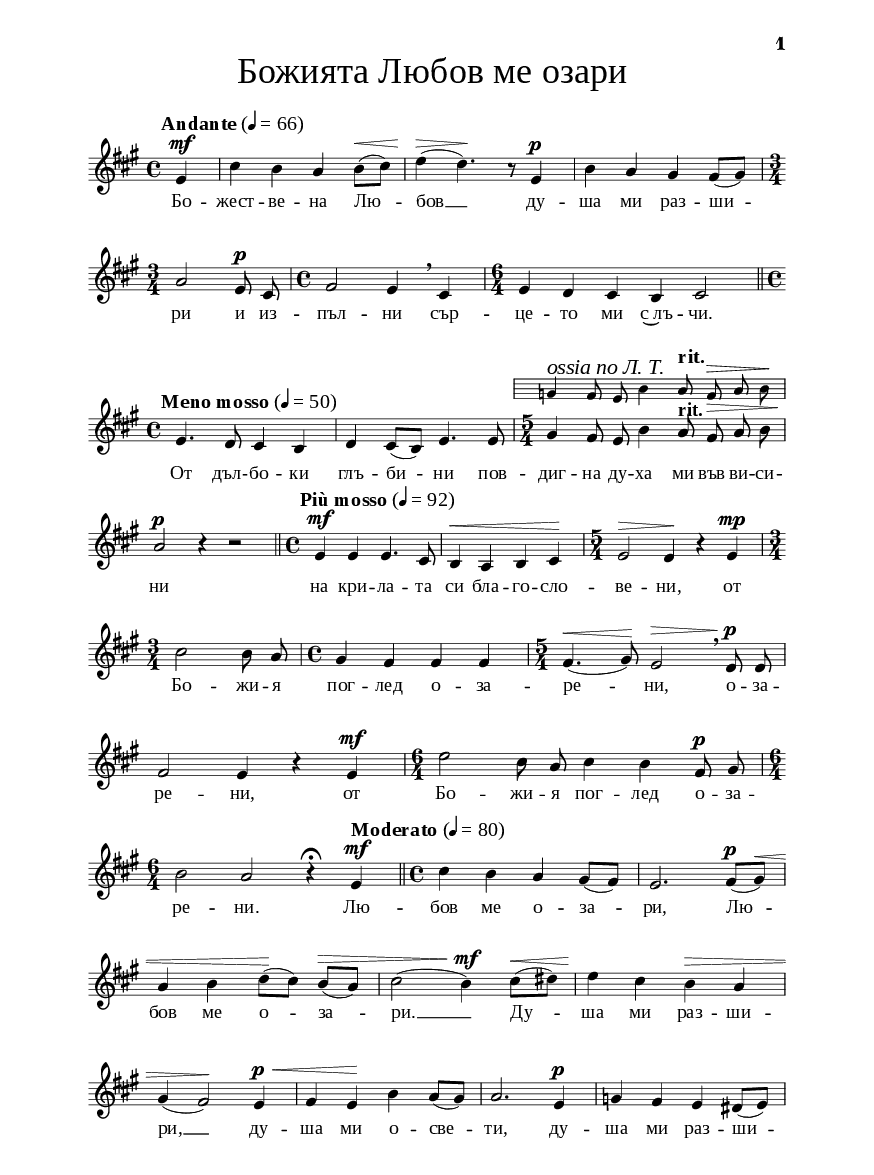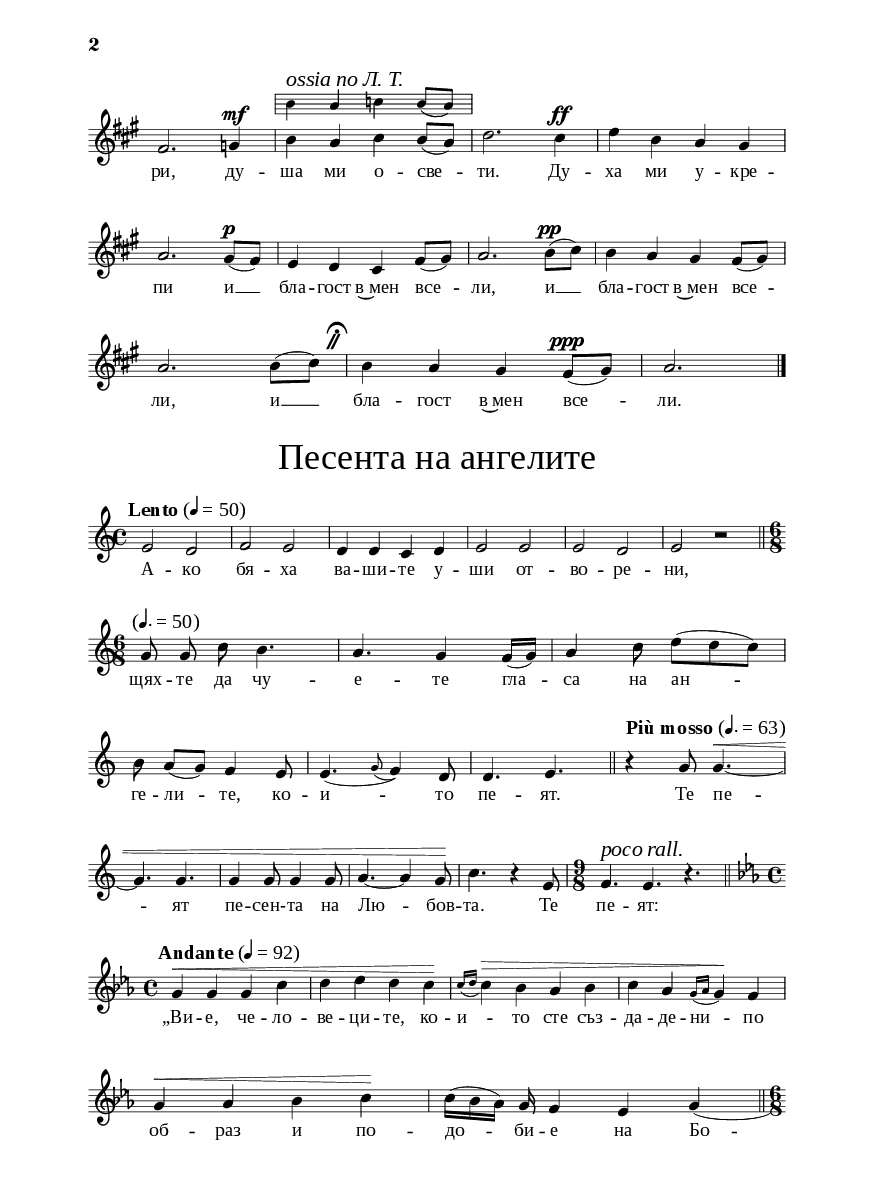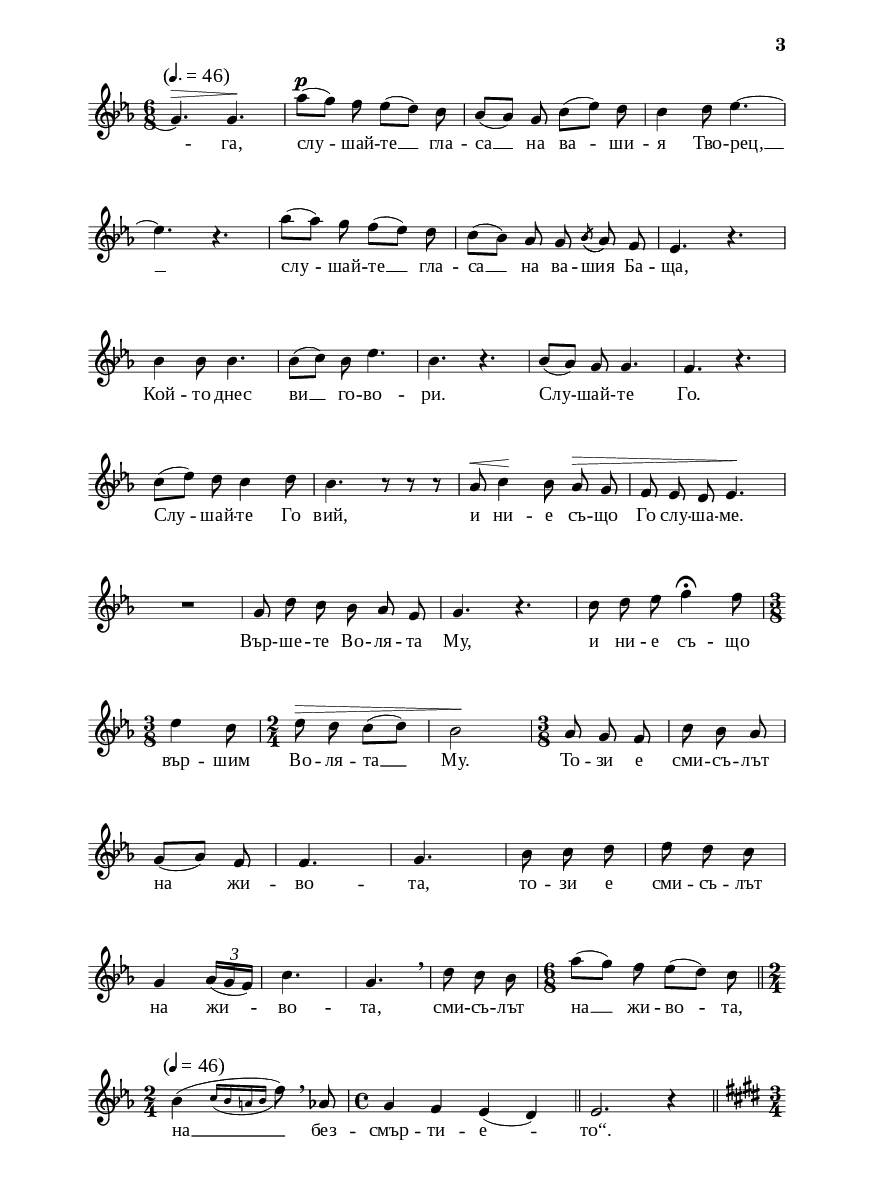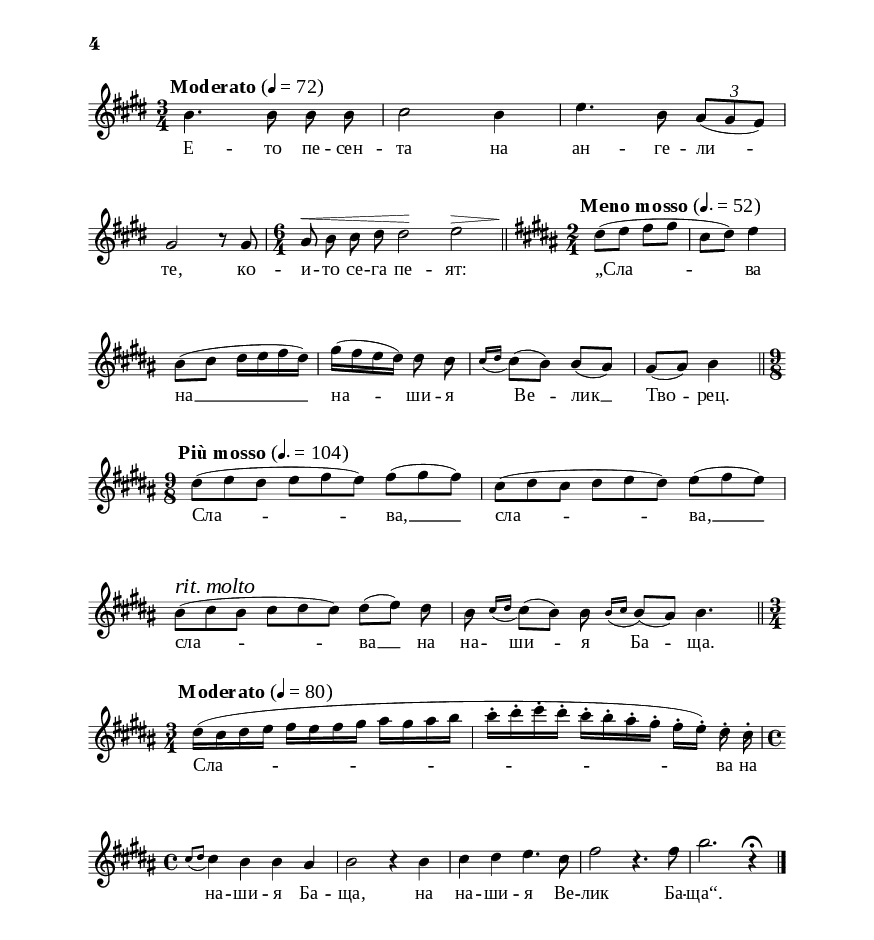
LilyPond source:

\version "2.24.4"

% include paper part and global functions
\include "include/globals.ily"

\bookpart {
  \label #'ref206
  \tocItem \markup "Божията Любов ме озари"
  \include "include/bookpart-paper.ily"
  \score {
    \layout {
      indent = 0.0\cm % remove first line indentation
      ragged-last = ##f % do spread last line to fill the whole space
      \override Staff.BarLine.thick-thickness = #4 %make the end and repeat bars thiner
      \override Score.VoltaBracket.font-size = #-1.7 % make the repeat number fontsize smaller


      \context {
        \Score
        \omit BarNumber %remove bar numbers
        \override KeySignature.X-offset = #-1.2 % decrease keysigniture offset
        \override TimeSignature.X-offset = #-1.8 % decrease time signiture offset
        \override MetronomeMark.font-size = #1.5 % increase the tempo fontsize
        \override TupletNumber.font-size = #0.4 % increase the triol number

      } % context

      \context {
        % change staff size
        \Staff
        fontSize = #+0 % affects notes size only
        \override StaffSymbol.staff-space = #(magstep -3)
        \override StaffSymbol.thickness = #0.5
        \override BarLine.hair-thickness = #1
        %\override StaffSymbol.ledger-line-thickness = #'(0 . 0)
      }

      \context {
        % adjust space between staff and lyrics and between the two lyric lines
        \Lyrics
        \override VerticalAxisGroup.nonstaff-relatedstaff-spacing = #'((padding . 1))
        \override VerticalAxisGroup.nonstaff-nonstaff-spacing = #'((minimum-distance . 2))
        includeGraceNotes = ##t
      }
    } % layout

    \new Staff = main \absolute {
      \clef treble
      \key a \major
      \time 4/4
      \tempoFunc "Andante" 4 "66"
      \autoBeamOff
      \partial 4
      e'4 ^\mf  | % 2
      cis''4  b'4  a'4  b'8 ( [ ^\<
      cis''8 ) ] | % 3
      e''4 ( ^\! ^\>  d''4. ) \! r8  e'4^\p | % 4
      b'4  a'4  gis'4  fis'8 ( [
      gis'8 ) ] \break| % 5
      \time 3/4  | % 5
      a'2  e'8  ^\p  cis'8   | % 6
      \time 4/4  | % 6
      fis'2  e'4   \breathe cis'4 | % 7
      \time 6/4  | % 7
      e'4  d'4  cis'4  b4  cis'2 \bar
      "||"
      \time 4/4  \break | % 8
      | % 8
      \tempoFunc "Meno mosso" 4 "50"
      e'4.  d'8  cis'4  b4 | % 9
      d'4  cis'8 ( [  b8 ) ]  e'4.  e'8 |
      \time 5/4  |
      <<
        {
          gis'4 fis'8 e'8 b'4 \tempo "rit." a'8 fis'8 ^\> a'8  b'8 \break |
        }

        \new Staff \with {
          \override VerticalAxisGroup.default-staff-staff-spacing =
          #'((basic-distance . 6.5)
             (padding . -10))
          \remove "Time_signature_engraver"
          alignAboveContext = #"main"
          fontSize = #-1
          \override StaffSymbol.staff-space = #(magstep -4)
          \override StaffSymbol.thickness = #(magstep -4)
          firstClef = ##f
        }
        {  \time 5/4  \autoBeamOff g'!4^\markup { \huge \italic "ossia по Л. Т." } f'8 e'8 b'4 a'8_\markup { \large \bold "rit." } f'8 ^\> a'8  b'8^\!  \break |  }
      >>

      a'2 ^\! ^\p r4 r2 \bar "||"
      \time 4/4   | % 12
      \tempoFunc "Più mosso" 4 "92" e'4 ^\mf

      e'4
      e'4.   cis'8 | % 13
      b4 ^\<  a4  b4  cis'4 ^\!  | % 14
      \time 5/4  | % 14
      e'2 ^\>  d'4 ^\! r4  e'4 ^\mp \break | % 15
      \time 3/4  | % 15
      cis''2  b'8   a'8  | % 16
      \time 4/4  | % 16
      gis'4  fis'4  fis'4  fis'4 | % 17
      \time 5/4  | % 17
      fis'4. ( ^\<  gis'8 ) ^\!  e'2 ^\> \breathe d'8
      ^\!  ^\p  d'8 \break | % 18
      fis'2  e'4 r4  e'4 ^\mf | % 19
      \time 6/4  | % 19
      e''2  cis''8   a'8   cis''4
      b'4  fis'8  ^\p  gis'8 | \time 6/4 \break

      b'2  a'2 r4 ^\fermata
      \tempoFunc "Moderato" 4 "80"
      e'4
      ^\mf | % 21
      \time 4/4  | \bar "||" % 21
      cis''4  b'4  a'4  gis'8 ( [
      fis'8 ) ]  | % 22
      e'2.  fis'8 ( [ ^\p  gis'8 ) ] ^\< \break | % 23
      a'4  b'4  d''8 ( [ ^\!  cis''8 )
      ]  b'8 ( [ ^\>  a'8 ) ] | % 24
      cis''2 (  b'4 ) ^\! ^\mf  cis''8 ( [ ^\<
      dis''8 ) ] | % 25
      e''4 ^\!  cis''4  b'4 ^\>  a'4 |\break % 26
      gis'4 (  fis'2 ) ^\!  e'4 ^\p ^\<  | % 27
      fis'4  e'4 ^\! b'4  a'8 ( [
      gis'8 ) ] | % 28
      a'2.  e'4 ^\p | % 29
      g'4  fis'4  e'4  dis'8 ( [  e'8
      ) ] | \break
      fis'2.  g'4 ^\mf  | % 31

      <<
        {

          b'4  a'4  cis''4  b'8 ( [  a'8 ])
        }

        \new Staff \with {
          \override VerticalAxisGroup.default-staff-staff-spacing =
          #'((basic-distance . 5.5)
             (padding . -10))
          \remove "Time_signature_engraver"
          alignAboveContext = #"main"
          fontSize = #-1
          \override StaffSymbol.staff-space = #(magstep -4)
          \override StaffSymbol.thickness = #(magstep -4)
          firstClef = ##f
        }
        {  b'4^\markup { \huge \italic "ossia по Л. Т."}  a'4  c''!4  b'8 ( [  a'8 ])  }
      >>


      | % 32


      d''2.  cis''4 ^\ff  | % 33
      e''4  b'4  a'4  gis'4 | \break % 34
      a'2.  gis'8 ( [ ^\p  fis'8 ) ]  | % 35
      e'4  d'4  cis'4  fis'8 ( [  gis'8
      ) ] | % 36
      a'2.  b'8 ( [ ^\pp  cis''8 ) ]
      | % 37
      b'4  a'4  gis'4  fis'8 ( [
      gis'8 ) ] | \break % 38
      a'2.  b'8 ( [  cis''8 ) ]
      ^\markup {
        \override #'(baseline-skip . 1.2)
        \column {
          \line { "   " \musicglyph #"scripts.ufermata"}
          \line { "   " \musicglyph #"scripts.caesura.straight" }
        }
      }
      | % 39
      b'4  a'4  gis'4  fis'8 ( [ ^\ppp
      gis'8 ) ] |
      a'2. \bar "|."
    }

    \addlyrics {
      Бо -- жест -- ве -- на Лю -- бов __
      ду -- ша ми раз -- ши -- ри
      и из -- пъл -- ни сър -- це -- то
      ми с~лъ -- чи. От "дъл-" -- бо -- ки
      глъ -- би -- ни пов -- диг -- на
      ду -- ха ми във ви -- си -- ни на
      кри -- ла -- та си бла -- го -- сло
      -- ве -- ни, от Бо -- жи -- я пог --
      лед о -- за -- ре -- ни, о -- за
      -- ре -- ни, от Бо -- жи -- я пог --
      лед о -- за -- ре -- ни. Лю -- бов
      ме о -- за -- ри, Лю -- бов
      ме о -- за -- ри. __ Ду --
      ша ми раз -- ши -- ри,  __ ду --
      ша ми о -- све  -- ти, ду -- ша
      ми раз -- ши  -- ри, ду -- ша ми
      о -- све -- ти. Ду -- ха ми у --
      кре -- пи и __  бла -- гост в~мен
      все -- ли, и __ бла -- гост
      в~мен все -- ли, и __ бла --
      гост в~мен все -- ли.}

      \header {
        title = \titleFunc #'ref_desc_14 "Божията Любов ме озари " " Božijata Ljubov me ozari"
      }

      \midi{}

    } % score

    \label #'ref207
    \tocItem \markup "Песента на ангелите "
    \include "include/bookpart-paper.ily"
    \score {
      \layout {
        indent = 0.0\cm % remove first line indentation
        ragged-last = ##f % do spread last line to fill the whole space
        \override Staff.BarLine.thick-thickness = #4 %make the end and repeat bars thiner
        \override Score.VoltaBracket.font-size = #-1.7 % make the repeat number fontsize smaller


        \context {
          \Score
          \omit BarNumber %remove bar numbers
          \override KeySignature.X-offset = #-1.2 % decrease keysigniture offset
          \override TimeSignature.X-offset = #-1.8 % decrease time signiture offset
          \override MetronomeMark.font-size = #1.5 % increase the tempo fontsize
          \override TupletNumber.font-size = #0.4 % increase the triol number

        } % context

        \context {
          % change staff size
          \Staff
          fontSize = #+0 % affects notes size only
          \override StaffSymbol.staff-space = #(magstep -3)
          \override StaffSymbol.thickness = #0.5
          \override BarLine.hair-thickness = #1
          %\override StaffSymbol.ledger-line-thickness = #'(0 . 0)
        }

        \context {
          % adjust space between staff and lyrics and between the two lyric lines
          \Lyrics
          \override VerticalAxisGroup.nonstaff-relatedstaff-spacing = #'((padding . 1))
          \override VerticalAxisGroup.nonstaff-nonstaff-spacing = #'((minimum-distance . 2))
          includeGraceNotes = ##t
        }
      } % layout

      \new Voice \absolute {
        \clef treble
        \key c \major
        \time 4/4
        \tempoFunc "Lento" 4 "50"
        \autoBeamOff
        \override Hairpin.to-barline = ##f
        \override Hairpin.after-line-breaking = ##t
        e'2  d'2 |  f'2  e'2 | % 2
        d'4  d'4  c'4  d'4 |  e'2
        e'2 | % 3
        e'2  d'2 | e'2 r2 | \break % 4
        \time 6/8  | \bar"||" % 4
        \tempoFunc "" 4. "50"
        g'8  g'8 c''8 b'4.  | % 5
        a'4.  g'4  f'16 ( [  g'16 ) ] | % 6
        a'4 c''8 e''8 ( [ d''8
        c''8 ) ] |\break  % 7
        b'8  a'8 ( [  g'8 ) ]  f'4  e'8
        | % 8
        e'4. ( \appoggiatura {  g'8 }  f'4 )
        d'8 | % 9
        d'4.  e'4. \bar"||" |
        \tempoFunc "Più mosso" 4. "63"
        r4  g'8
        g'4. ~ ^\< |  \break % 11
        g'4.  g'4. | % 12
        g'4  g'8  g'4  g'8 | % 13
        a'4. ~  a'4  g'8 _\!  | % 14
        c''4.  r4  e'8 |  % 15
        \time 9/8  | % 15
        f'4. ^\markup{ \huge \italic {poco rall.} }  e'4. r4. \bar
        "||" \break
        \key es \major \time 4/4 | % 16
        \tempoFunc "Andante" 4 "92"
        g'4 ^\<  g'4  g'4 c''4 | d''4
        es''4 d''4 c''4 ^\! | % 17
        \grace {  c''16 ( [  d''16 ] } c''4 ) ^\>
        bes'4  as'4 bes'4 | c''4
        as'4 \grace {  g'16 ( [  as'16 ] }  g'4 )
        ^\! f'4 | \break % 18
        g'4 ^\<  as'4 bes'4 c''4  ^\!
        c''16 ( [ bes'16  as'16 )  ] g'16
        f'4  es'4  g'4 (\bar "||"
        \break | % 19
        \time 6/8  | % 19
        \tempoFunc "" 4. "46"
        g'4. ^\> ) g'4.  ^\! |
        as''8 ( [ ^\p g''8 ) ] f''8
        es''8 ( [ d''8 ) ] c''8 | % 21
        bes'8 ( [  as'8 ) ]  g'8 c''8 ( [
        es''8 ) ] d''8 | % 22
        c''4 d''8 es''4. ~ \break | % 23
        es''4. r4. | % 24
        bes''8 ( [ as''8 ) ] g''8
        f''8 ( [ es''8 ) ] d''8 | % 25
        c''8 ( [ bes'8 ) ]  as'8  g'8
        \acciaccatura {  bes'8 ( }  as'8 )  f'8 | % 26
        es'4. r4. \break | % 27
        bes'4 bes'8 bes'4. | % 28
        bes'8 ( [ c''8 ) ] bes'8
        es''4. | % 29
        bes'4. r4. |
        bes'8 ( [  as'8 ) ]  g'8  g'4. | % 31
        f'4. r4. \break| % 32
        c''8 ( [ es''8 ) ] d''8 c''4
        d''8 | % 33
        bes'4. r8 r8 r8 | as'8 ^\<  % 34
        c''4 ^\! bes'8  as'8 ^\>  g'8 |
        f'8 es'8   d'8
        es'4. ^\! \break | % 36
        R2. | % 37
        g'8 d''8 c''8 bes'8
        as'8  f'8 | % 38
        g'4. r4. | % 39
        c''8 d''8 es''8 g''4
        ^\fermata f''8 \break |
        \time 3/8  |
        es''4 c''8 | % 41
        \time 2/4  | % 41
        es''8 ^\> d''8 c''8 ( [ d''8
        ) ] | % 42
        bes'2 ^\! | % 43
        \time 3/8  | % 43
        as'8  g'8  f'8 | % 44
        c''8 bes'8  as'8 \break | % 45
        g'8 ( [  as'8 ) ]  f'8 | % 46
        f'4. | % 47
        g'4. | % 48
        bes'8 c''8 d''8 | % 49
        es''8 d''8 c''8 \break |
        g'4 \once \omit TupletBracket
        \times 2/3  {
          as'16 ( [  g'16  f'16 ) ]
        }
        | % 51
        c''4. | % 52
        g'4.  \breathe | % 53
        d''8 c''8 bes'8 | % 54
        \time 6/8  | % 54
        as''8 ( [ g''8 ) ] f''8 es''8
        ( [ d''8 ) ] c''8 \bar "||"
        \break | % 55
        \time 2/4  | % 55
        \tempoFunc "" 4 "46" | % 55
        bes'4 ( \acciaccatura {
          c''16 [bes'16 a'16
          bes'16 ]
        }
        f''8 )  \breathe as'8  | % 56
        \time 4/4  | % 56
        g'4  f'4  es'4 (  d'4 ) \bar "||"
        es'2. r4 \bar "||"
        \break | % 58
        \once \override Staff.KeyCancellation.break-visibility = #all-invisible
        \key e \major \time 3/4 | % 58
        \tempoFunc "Moderato" 4 "72"
        b'4. b'8 b'8 b'8 | % 59
        cis''2 b'4 |
        e''4. b'8 \once \omit TupletBracket
        \times 2/3  {
          a'8 ( [  gis'8  fis'8 ) ]
        }
        | \break % 61
        gis'2 r8  gis'8 | % 62
        \time 6/4  | % 62
        a'8 ^\< b'8 cis''8 dis''8
        dis''2 ^\!
        \once \override Hairpin.to-barline = ##t
        e''2 ^\> \bar "||"
        \key b \major \time 2/4 | % 63
        \tempoFunc "Meno mosso" 4. "52"
        dis''8 ( [ _\! e''8 ] fis''8 [
        gis''8 ] | % 64
        cis''8 [ dis''8 ) ] e''4 | \break % 65
        b'8 ( [ cis''8 ] dis''16 [
        e''16 fis''16 dis''16 ) ]  | % 66
        gis''16 ( [ fis''16 e''16
        dis''16 ) ] dis''8 cis''8 | % 67
        \grace {  cis''16 ( [  dis''16 ] } cis''8 )
        ( [ b'8 ) ]  b'8 ( [  ais'8 ) ] | % 68
        gis'8 ( [  ais'8 ) ] b'4 \bar "||" \break
        \time 9/8  | % 69
        \tempoFunc "Più mosso" 4. "104"
        dis''8 ( [  e''8
        dis''8 ] e''8 [
        fis''8 e''8 ) ] fis''8 ( [ gis''8
        fis''8 ) ]  |
        cis''8 ( [ dis''8 cis''8 ]
        dis''8 [ e''8 dis''8 ) ] e''8 ( [
        fis''8 e''8 ) ] | \break % 71
        b'8 ( [ ^\markup{ \huge \italic {rit. molto} } cis''8
        b'8 ] cis''8 [ dis''8 cis''8
        ) ] dis''8 (  [e''8] ) dis''8  | % 72

        b'8  \acciaccatura { cis''16  [  dis''16 ] }
        cis''8 [( b'8 )]

        b'8  \acciaccatura { b'16 [  cis''16 ] }
        b'8 [( ais'8 )]

        b'4. \break | % 73
        \time 3/4  | \bar "||" % 73
        \tempoFunc "Moderato" 4 "80"
        \once \override Slur.positions = #'(1.5 . 2.6) dis''16 ( [ cis''16 dis''16
        e''16 ] fis''16 [ e''16 fis''16
        gis''16 ] ais''16 [ gis''16
        ais''16 b''16  ] | cis'''16  -. [
        dis'''16 -. e'''16 -. dis'''16 -. ]
        cis'''16 -. [ b''16 -. ais''16 -.
        gis''16  -. ] fis''16 -. [e''16] )
        -. dis''16 -. cis''16 -. | \break
        \time 4/4
        \acciaccatura {  cis''8 [  dis''8 ] } cis''4
        b'4 b'4 ais'4  |
        b'2 r4 b'4 | cis''4 dis''4 e''4. cis''8
        |

        fis''2  r4. fis''8 | b''2. r4 \fermata \bar "|."
      }

      \addlyrics {
        А
        -- ко бя -- ха ва -- ши -- те у -- ши
        от -- во -- ре -- ни, щях -- те да
        чу -- е -- те гла -- са на ан
        --  ге -- ли -- те, ко -- и
        --  то пе -- ят. Те пе --
        ят пе -- "сен-" -- та на Лю -- бов
        -- та. Те пе -- ят: „Ви -- е, че --
        ло -- ве -- ци -- те, ко -- и --
        то сте съз -- да -- де -- ни --
        по об -- раз и по -- до --
        би -- е на Бо -- га, слу -- шай
        -- те __  гла -- са __  на ва --
        ши -- я Тво -- рец, __ слу --
        шай -- те __  гла -- са __  на ва
        -- шия Ба -- ща, Кой -- то днес
        ви __  го -- во -- ри. Слу -- "шай-"
        -- те Го. Слу -- шай -- те Го
        вий, и ни -- е съ -- що Го слу --
        ша -- ме. "Вър-" -- ше -- те Во -- ля --
        та Му, и ни -- е съ -- що вър --
        шим Во -- ля -- та __  Му. То -- зи
        е сми -- съ -- лът на  жи -- во
        -- та, то -- зи е сми -- съ -- лът
        на жи --  во -- та, сми -- съ
        -- лът на __ жи -- во -- та, на __
        без -- смър -- ти
        -- е -- то“. Е -- то пе -- сен --
        та на ан -- ге -- ли  --  те,
        ко -- и -- то се -- га пе -- ят:
        „Сла --     ва на __
        на --
        ши -- я "       Ве" -- лик __
        Тво -- рец. Сла --
        ва, __  сла --
        ва, __  сла --
        ва __ на на   -- "    ши" --
        я "     Ба" -- ща. Сла -- ва на  "    на" -- ши -- я Ба
        -- ща, на на -- ши -- я Ве -- лик Ба -- ща“.}

        \header {
          title = \titleFunc #'ref_desc_19 "Песента на ангелите" "Pesenta na angelite"
        }

        \midi{}

      } % score



    } % bookpart

    % Più mosso
    %
